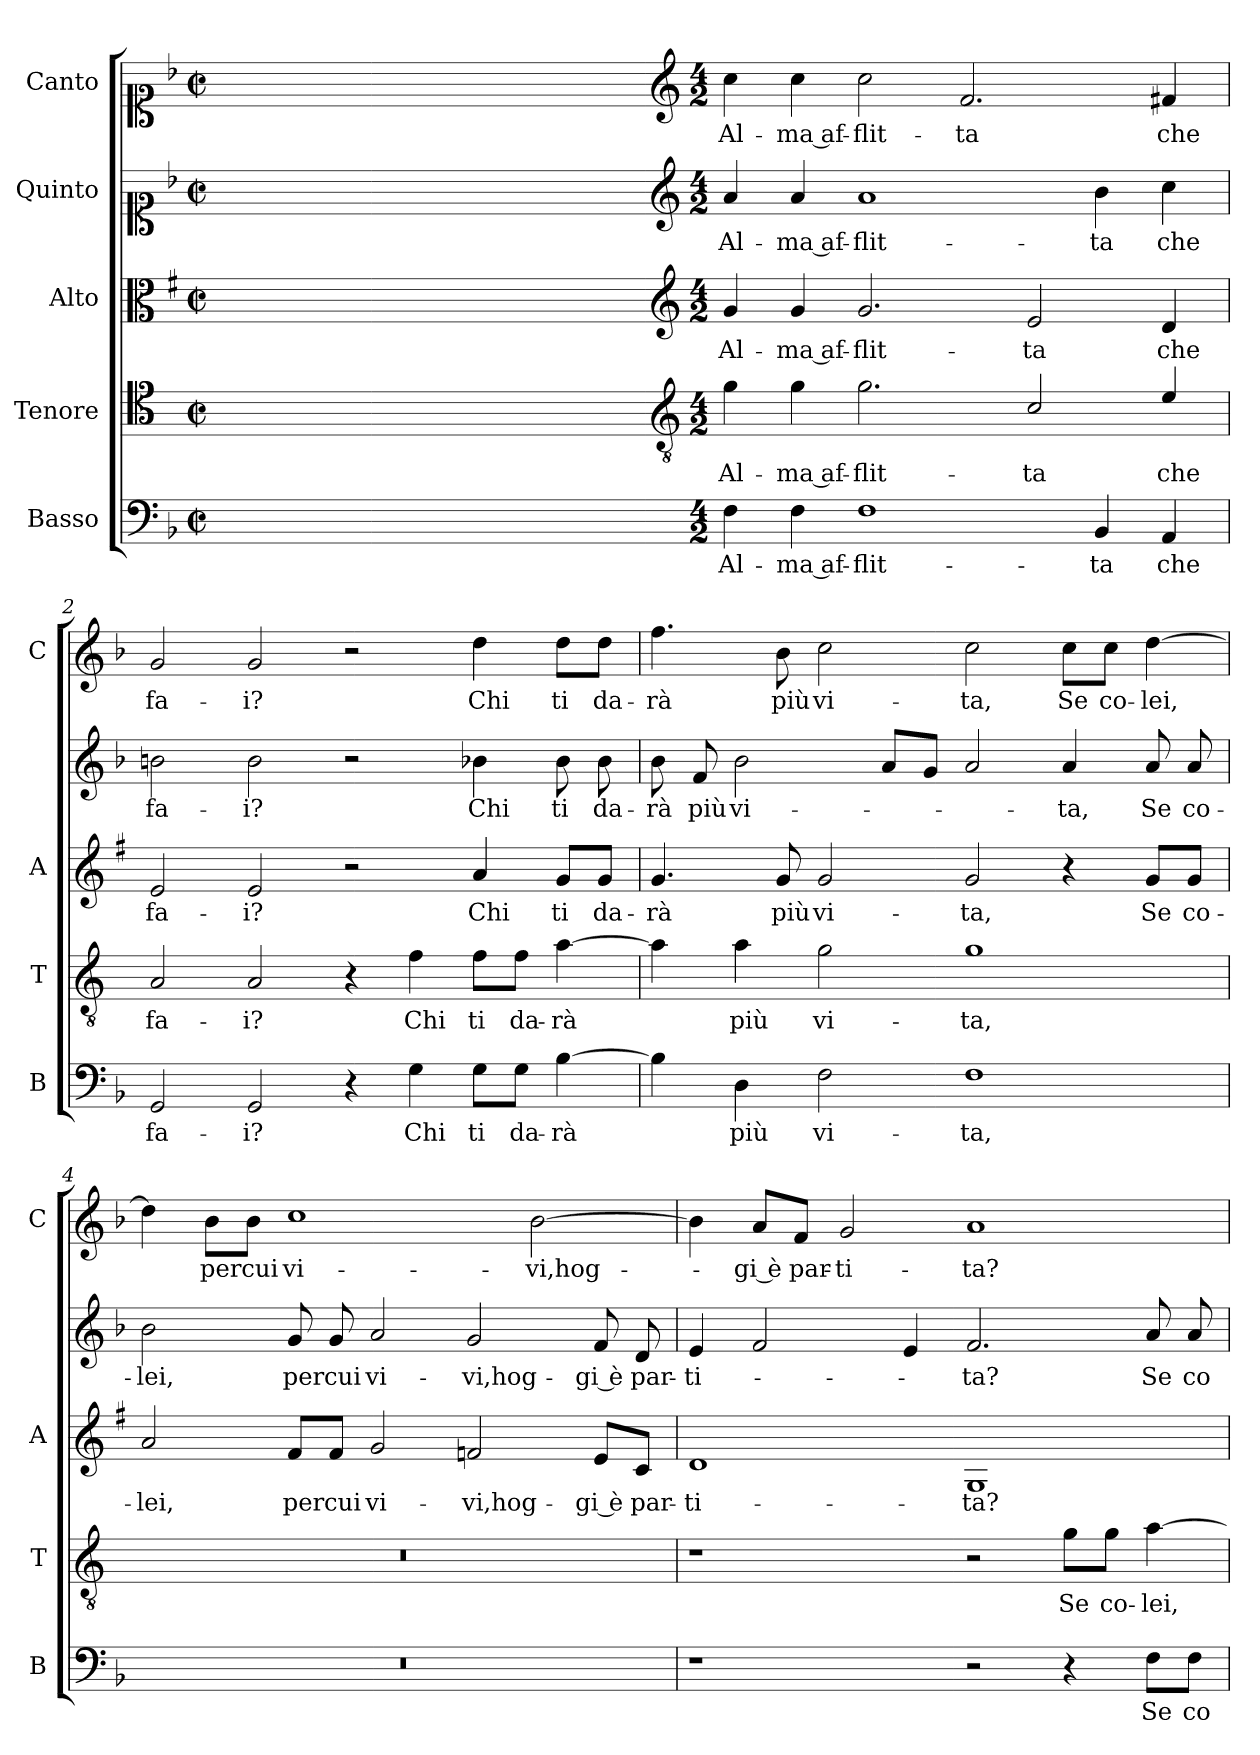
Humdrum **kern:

**kern	**text	**kern	**text	**kern	**text	**kern	**text	**kern	**text
*part5	*part5	*part4	*part4	*part3	*part3	*part2	*part2	*part1	*part1
*staff5	*staff5	*staff4	*staff4	*staff3	*staff3	*staff2	*staff2	*staff1	*staff1
*I"Basso	*	*I"Tenore	*	*I"Alto	*	*I"Quinto	*	*I"Canto	*
*I'B	*	*I'T	*	*I'A	*	*	*	*I'C	*
*clefF4	*	*clefC4	*	*clefC3	*	*clefC1	*	*clefC1	*
*	*	*ITrd4c7	*	*ITrd1c2	*	*	*	*	*
*k[b-]	*	*k[b-]	*	*k[b-]	*	*k[b-]	*	*k[b-]	*
*F:	*	*F:	*	*F:	*	*F:	*	*F:	*
*M2/2	*	*M2/2	*	*M2/2	*	*M2/2	*	*M2/2	*
*met(c|)	*	*met(c|)	*	*met(c|)	*	*met(c|)	*	*met(c|)	*
=	=	=	=	=	=	=	=	=	=
1ryy	.	1ryy	.	1ryy	.	1ryy	.	1ryy	.
=1X-	=1X-	=1X-	=1X-	=1X-	=1X-	=1X-	=1X-	=1X-	=1X-
4ryy	.	4ryy	.	4ryy	.	4ryy	.	4ryy	.
4ryy	.	4ryy	.	4ryy	.	4ryy	.	4ryy	.
4ryy	.	4ryy	.	4ryy	.	4ryy	.	4ryy	.
4ryy	.	4ryy	.	4ryy	.	4ryy	.	4ryy	.
=1-	=1-	=1-	=1-	=1-	=1-	=1-	=1-	=1-	=1-
*	*	*clefGv2	*	*clefG2	*	*clefG2	*	*clefG2	*
*M4/2	*	*M4/2	*	*M4/2	*	*M4/2	*	*M4/2	*
!	!LO:LY:b	!	!LO:LY:b	!	!LO:LY:b	!	!LO:LY:b	!	!LO:LY:b
4F\	Al-	4c\	Al-	4f/	Al-	4a/	Al-	4cc\	Al-
!	!LO:LY:b	!	!LO:LY:b	!	!LO:LY:b	!	!LO:LY:b	!	!LO:LY:b
4F\	-ma af-	4c\	-ma af-	4f/	-ma af-	4a/	-ma af-	4cc\	-ma af-
!	!LO:LY:b	!	!LO:LY:b	!	!LO:LY:b	!	!LO:LY:b	!	!LO:LY:b
1F	-flit-	2.c\	-flit-	2.f/	-flit-	1a	-flit-	2cc\	-flit-
!	!	!	!	!	!	!	!	!	!LO:LY:b
.	.	.	.	.	.	.	.	2.f/	-ta
!	!	!	!LO:LY:b	!	!LO:LY:b	!	!	!	!
.	.	2F/	-ta	2d/	-ta	.	.	.	.
!	!LO:LY:b	!	!	!	!	!	!LO:LY:b	!	!
4BB-/	-ta	.	.	.	.	4b-\	-ta	.	.
!	!LO:LY:b	!	!LO:LY:b	!	!LO:LY:b	!	!LO:LY:b	!	!LO:LY:b
4AA/	che	4A/	che	4c/	che	4cc\	che	4f#X/	che
=2	=2	=2	=2	=2	=2	=2	=2	=2	=2
!	!LO:LY:b	!	!LO:LY:b	!	!LO:LY:b	!	!LO:LY:b	!	!LO:LY:b
2GG/	fa-	2D/	fa-	2d/	fa-	2bn\	fa-	2g/	fa-
!	!LO:LY:b	!	!LO:LY:b	!	!LO:LY:b	!	!LO:LY:b	!	!LO:LY:b
2GG/	-i?	2D/	-i?	2d/	-i?	2b\	-i?	2g/	-i?
4r	.	4r	.	2r	.	2r	.	2r	.
!	!LO:LY:b	!	!LO:LY:b	!	!	!	!	!	!
4G\	Chi	4B-\	Chi	.	.	.	.	.	.
!	!LO:LY:b	!	!LO:LY:b	!	!LO:LY:b	!	!LO:LY:b	!	!LO:LY:b
8G\L	ti	8B-\L	ti	4g/	Chi	4b-X\	Chi	4dd\	Chi
!	!LO:LY:b	!	!LO:LY:b	!	!	!	!	!	!
8G\J	da-	8B-\J	da-	.	.	.	.	.	.
!	!LO:LY:b	!	!LO:LY:b	!	!LO:LY:b	!	!LO:LY:b	!	!LO:LY:b
[4B-\	-rà	[4d\	-rà	8f/L	ti	8b-\	ti	8dd\L	ti
!	!	!	!	!	!LO:LY:b	!	!LO:LY:b	!	!LO:LY:b
.	.	.	.	8f/J	da-	8b-\	da-	8dd\J	da-
!!LO:LB:g=z
=3	=3	=3	=3	=3	=3	=3	=3	=3	=3
!	!	!	!	!	!LO:LY:b	!	!LO:LY:b	!	!LO:LY:b
4B-\]	.	4d\]	.	4.f/	-rà	8b-\	-rà	4.ff\	-rà
!	!	!	!	!	!	!	!LO:LY:b	!	!
.	.	.	.	.	.	8f/	più	.	.
!	!LO:LY:b	!	!LO:LY:b	!	!	!	!LO:LY:b	!	!
4D\	più	4d\	più	.	.	2b-\	vi-	.	.
!	!	!	!	!	!LO:LY:b	!	!	!	!LO:LY:b
.	.	.	.	8f/	più	.	.	8b-\	più
!	!LO:LY:b	!	!LO:LY:b	!	!LO:LY:b	!	!	!	!LO:LY:b
2F\	vi-	2c\	vi-	2f/	vi-	.	.	2cc\	vi-
.	.	.	.	.	.	8a/L	.	.	.
.	.	.	.	.	.	8g/J	.	.	.
!	!LO:LY:b	!	!LO:LY:b	!	!LO:LY:b	!	!	!	!LO:LY:b
1F	-ta,	1c	-ta,	2f/	-ta,	2a/	.	2cc\	-ta,
!	!	!	!	!	!	!	!LO:LY:b	!	!LO:LY:b
.	.	.	.	4r	.	4a/	-ta,	8cc\L	Se
!	!	!	!	!	!	!	!	!	!LO:LY:b
.	.	.	.	.	.	.	.	8cc\J	co-
!	!	!	!	!	!LO:LY:b	!	!LO:LY:b	!	!LO:LY:b
.	.	.	.	8f/L	Se	8a/	Se	[4dd\	-lei,
!	!	!	!	!	!LO:LY:b	!	!LO:LY:b	!	!
.	.	.	.	8f/J	co-	8a/	co-	.	.
=4	=4	=4	=4	=4	=4	=4	=4	=4	=4
!	!	!	!	!	!LO:LY:b	!	!LO:LY:b	!	!
0r	.	0r	.	2g/	-lei,	2b-\	-lei,	4dd\]	.
!	!	!	!	!	!	!	!	!	!LO:LY:b
.	.	.	.	.	.	.	.	8b-\L	per
!	!	!	!	!	!	!	!	!	!LO:LY:b
.	.	.	.	.	.	.	.	8b-\J	cui
!	!	!	!	!	!LO:LY:b	!	!LO:LY:b	!	!LO:LY:b
.	.	.	.	8e/L	per	8g/	per	1cc	vi-
!	!	!	!	!	!LO:LY:b	!	!LO:LY:b	!	!
.	.	.	.	8e/J	cui	8g/	cui	.	.
!	!	!	!	!	!LO:LY:b	!	!LO:LY:b	!	!
.	.	.	.	2f/	vi-	2a/	vi-	.	.
!	!	!	!	!	!LO:LY:b	!	!LO:LY:b	!	!
.	.	.	.	2e-X/	-vi,hog-	2g/	-vi,hog-	.	.
!	!	!	!	!	!	!	!	!	!LO:LY:b
.	.	.	.	.	.	.	.	[2b-\	-vi,hog-
!	!	!	!	!	!LO:LY:b	!	!LO:LY:b	!	!
.	.	.	.	8d/L	-gi è	8f/	-gi è	.	.
!	!	!	!	!	!LO:LY:b	!	!LO:LY:b	!	!
.	.	.	.	8B-/J	par-	8d/	par-	.	.
=5	=5	=5	=5	=5	=5	=5	=5	=5	=5
!	!	!	!	!	!LO:LY:b	!	!LO:LY:b	!	!
1r	.	1r	.	1c	-ti-	4e/	-ti-	4b-\]	.
!	!	!	!	!	!	!	!	!	!LO:LY:b
.	.	.	.	.	.	2f/	.	8a/L	-gi è
!	!	!	!	!	!	!	!	!	!LO:LY:b
.	.	.	.	.	.	.	.	8f/J	par-
!	!	!	!	!	!	!	!	!	!LO:LY:b
.	.	.	.	.	.	.	.	2g/	-ti-
.	.	.	.	.	.	4e/	.	.	.
!	!	!	!	!	!LO:LY:b	!	!LO:LY:b	!	!LO:LY:b
2r	.	2r	.	1F	-ta?	2.f/	-ta?	1a	-ta?
!	!	!	!LO:LY:b	!	!	!	!	!	!
4r	.	8c\L	Se	.	.	.	.	.	.
!	!	!	!LO:LY:b	!	!	!	!	!	!
.	.	8c\J	co-	.	.	.	.	.	.
!	!LO:LY:b	!	!LO:LY:b	!	!	!	!LO:LY:b	!	!
8F\L	Se	[4d\	-lei,	.	.	8a/	Se	.	.
!	!LO:LY:b	!	!	!	!	!	!LO:LY:b	!	!
8F\J	co-	.	.	.	.	8a/	co-	.	.
=	=	=	=	=	=	=	=	=	=
*-	*-	*-	*-	*-	*-	*-	*-	*-	*-
